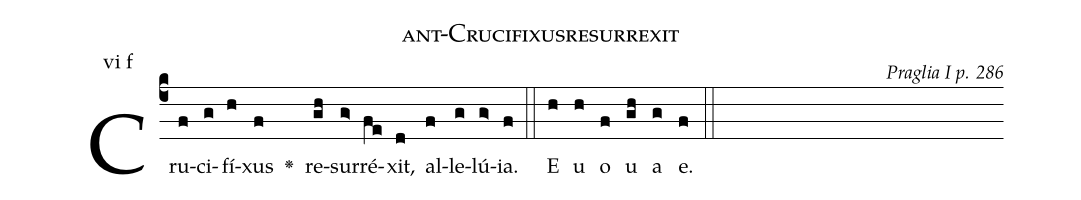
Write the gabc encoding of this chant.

name: ant-Crucifixusresurrexit;
commentary: Praglia I p. 286;
annotation: vi f;
%%
(c4) Cru(f)ci(g)fí(h)xus(f) <v>\greheightstar</v>() re(gh)sur(g>)ré(fe)xit,(d) al(f)le(g)lú(g>)ia.(f) (::)
E(h) u(h) o(f) u(gh) a(g) e.(f) (::)
